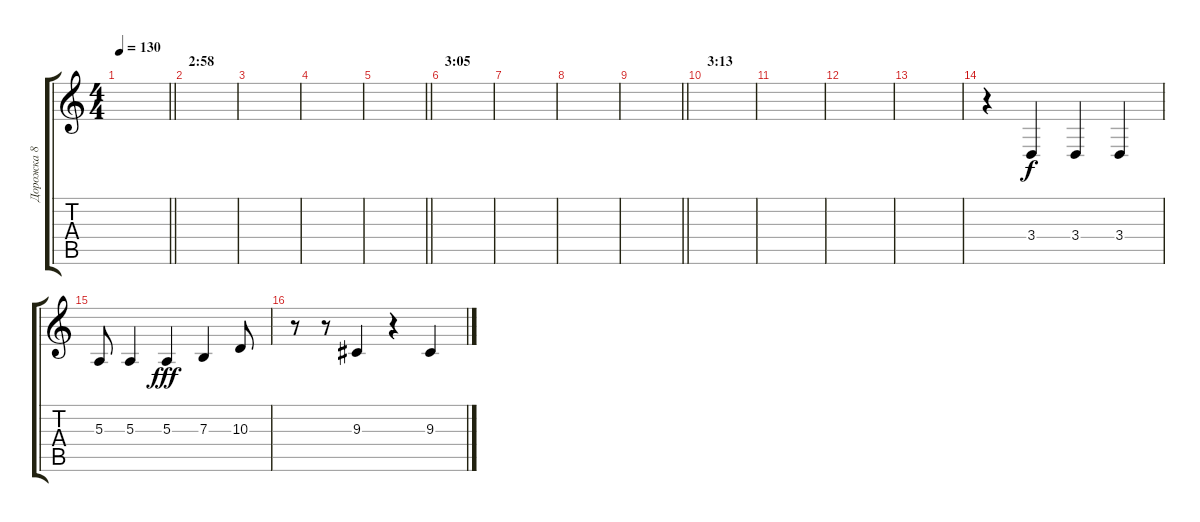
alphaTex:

\track ("Дорожка 8" "Дорожка 8") {instrument sopranosax}
\staff {score tabs}
\tuning (Db4 Ab3 E3 B2 Gb2 B1) {hide}
\ts (4 4)
\tempo 130
\clef g2
\barLineRight lightlight
\ks c
|
\section ("" "2:58")
|
|
|
\barLineRight lightlight
|
\section ("" "3:05")
|
|
|
\barLineRight lightlight
|
\section ("" "3:13")
|
|
|
|
r.4 3.4.4{dy f} 3.4.4 3.4.4 |
5.3.8 5.3.4 5.3.4{dy fff} 7.3.4 10.3.8 |
r.8 r.8 9.3.4 r.4 9.3.4
